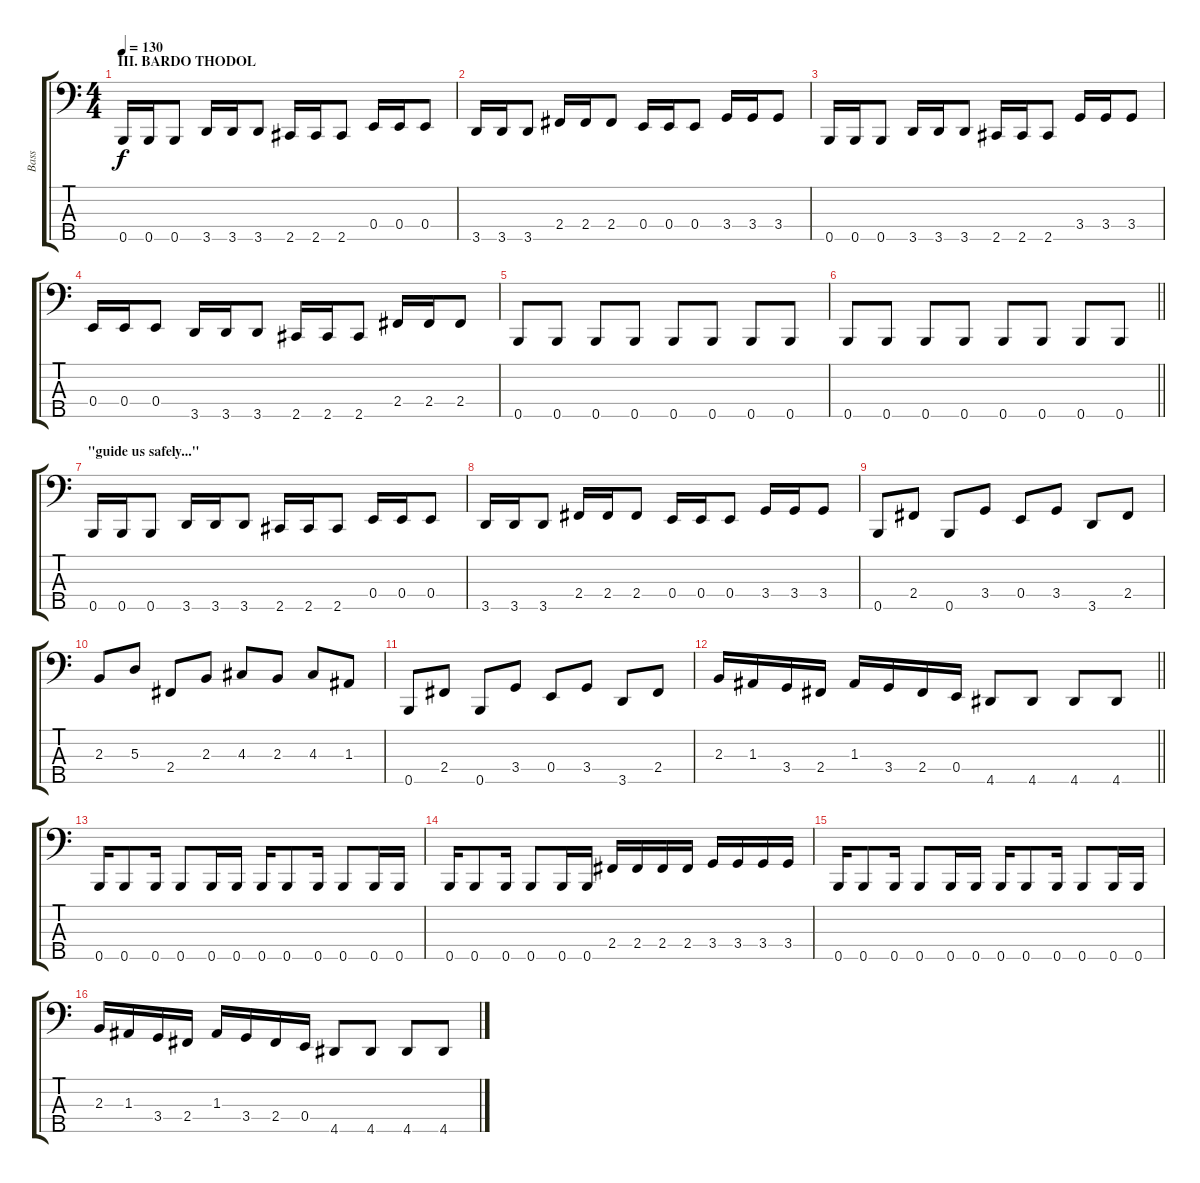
\track ("Bass" "Bass") {instrument electricbassfinger}
\staff {score tabs}
\tuning (G2 D2 A1 E1 B0) {hide}
\ts (4 4)
\section ("" "III. BARDO THODOL")
\tempo 130
\clef f4
\ks c
0.5.16{dy f} 0.5.16 0.5.8 3.5.16 3.5.16 3.5.8 2.5.16 2.5.16 2.5.8 0.4.16 0.4.16 0.4.8 |
3.5.16 3.5.16 3.5.8 2.4.16 2.4.16 2.4.8 0.4.16 0.4.16 0.4.8 3.4.16 3.4.16 3.4.8 |
0.5.16 0.5.16 0.5.8 3.5.16 3.5.16 3.5.8 2.5.16 2.5.16 2.5.8 3.4.16 3.4.16 3.4.8 |
0.4.16 0.4.16 0.4.8 3.5.16 3.5.16 3.5.8 2.5.16 2.5.16 2.5.8 2.4.16 2.4.16 2.4.8 |
0.5.8 0.5.8 0.5.8 0.5.8 0.5.8 0.5.8 0.5.8 0.5.8 |
\barLineRight lightlight
0.5.8 0.5.8 0.5.8 0.5.8 0.5.8 0.5.8 0.5.8 0.5.8 |
\section ("" "\"guide us safely...\"")
0.5.16 0.5.16 0.5.8 3.5.16 3.5.16 3.5.8 2.5.16 2.5.16 2.5.8 0.4.16 0.4.16 0.4.8 |
3.5.16 3.5.16 3.5.8 2.4.16 2.4.16 2.4.8 0.4.16 0.4.16 0.4.8 3.4.16 3.4.16 3.4.8 |
0.5.8 2.4.8 0.5.8 3.4.8 0.4.8 3.4.8 3.5.8 2.4.8 |
2.3.8 5.3.8 2.4.8 2.3.8 4.3.8 2.3.8 4.3.8 1.3.8 |
0.5.8 2.4.8 0.5.8 3.4.8 0.4.8 3.4.8 3.5.8 2.4.8 |
\barLineRight lightlight
2.3.16 1.3.16 3.4.16 2.4.16 1.3.16 3.4.16 2.4.16 0.4.16 4.5.8 4.5.8 4.5.8 4.5.8 |
\section ("" "")
0.5.16 0.5.8 0.5.16 0.5.8 0.5.16 0.5.16 0.5.16 0.5.8 0.5.16 0.5.8 0.5.16 0.5.16 |
0.5.16 0.5.8 0.5.16 0.5.8 0.5.16 0.5.16 2.4.16 2.4.16 2.4.16 2.4.16 3.4.16 3.4.16 3.4.16 3.4.16 |
0.5.16 0.5.8 0.5.16 0.5.8 0.5.16 0.5.16 0.5.16 0.5.8 0.5.16 0.5.8 0.5.16 0.5.16 |
2.3.16 1.3.16 3.4.16 2.4.16 1.3.16 3.4.16 2.4.16 0.4.16 4.5.8 4.5.8 4.5.8 4.5.8
